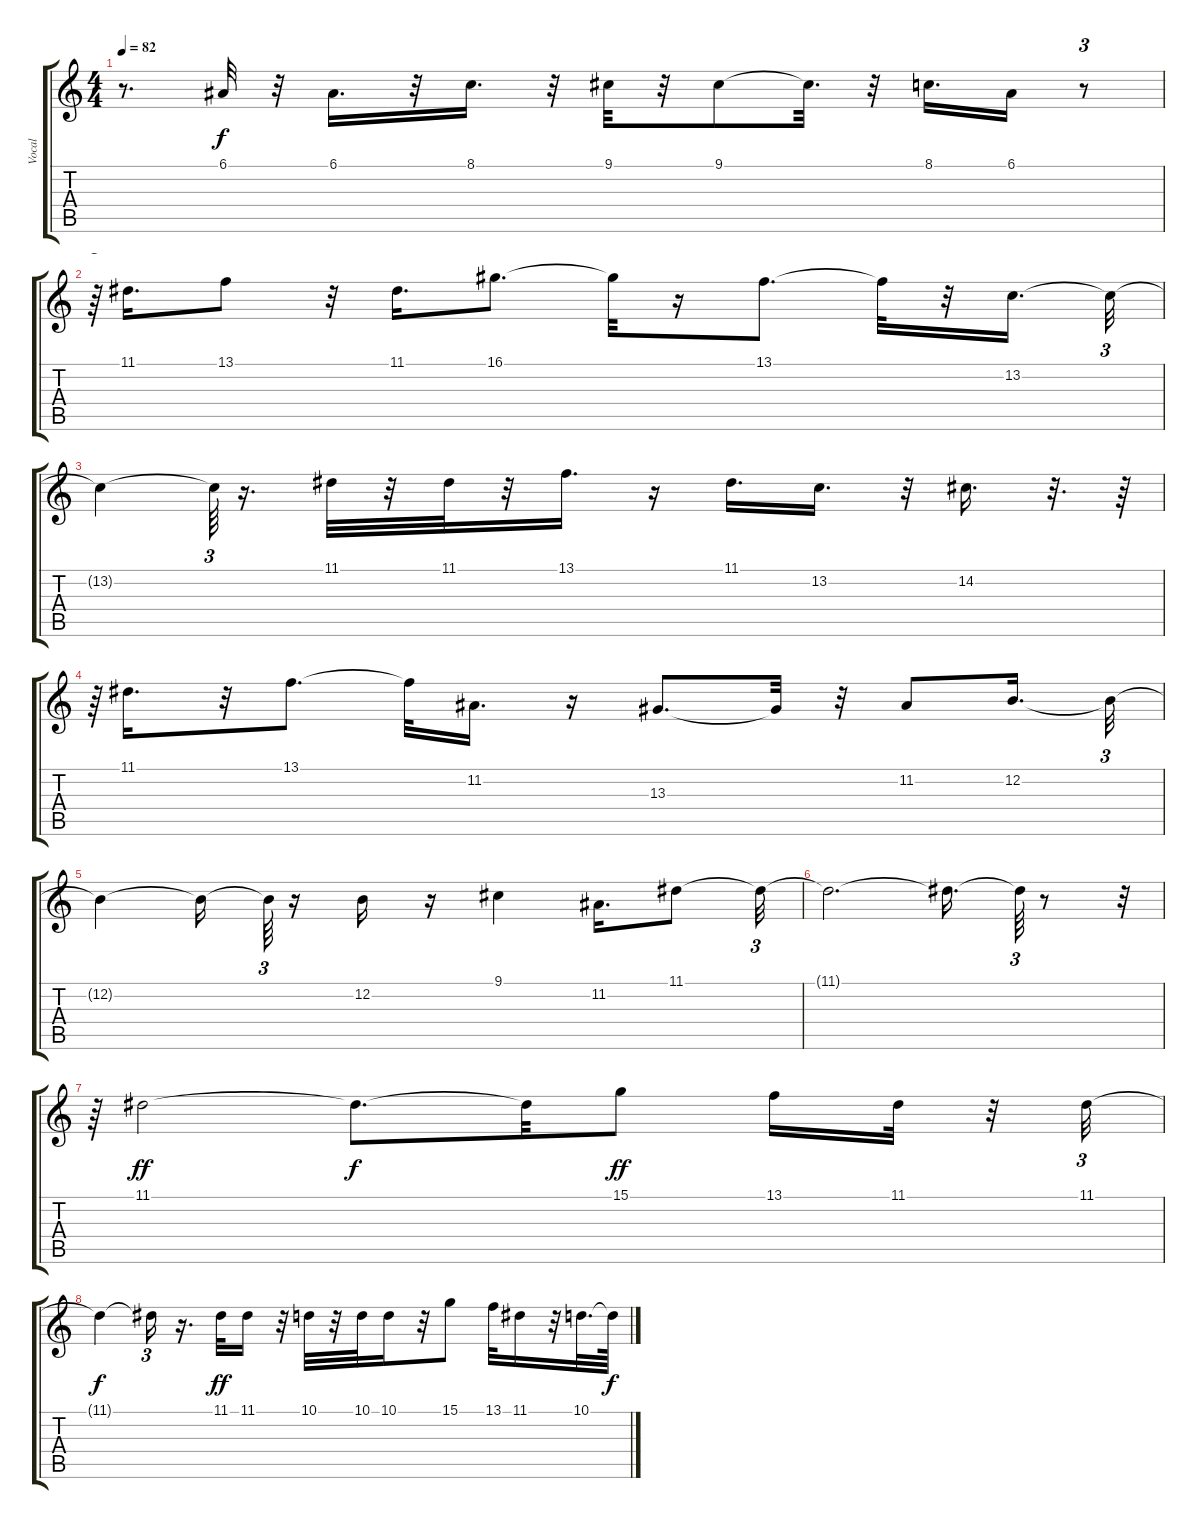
\track ("Vocal" "Vocal") {instrument tubularbells}
\staff {score tabs}
\tuning (E4 B3 G3 D3 A2 E2) {hide}
\ts (4 4)
\tempo 82
\clef g2
\ks c
r.8{d dy f} 6.1.32 r.32 6.1.16{d} r.32 8.1.16{d} r.32 9.1.32 r.32 9.1.8 9.1{t}.32{d} r.32 8.1.16{d} 6.1.16 r.8{tu (3 2)} |
r.64{tu (3 2)} 11.1.16{d} 13.1.8 r.32 11.1.16{d} 16.1.8{d} 16.1{t}.32 r.16 13.1.8{d} 13.1{t}.32 r.32 13.2.16{d} 13.2{t}.32{tu (3 2)} |
13.2{t}.4 13.2{t}.64{tu (3 2)} r.16{d} 11.1.32 r.32 11.1.32 r.32 13.1.16{d} r.16 11.1.16{d} 13.2.16{d} r.32 14.2.16{d} r.32{d} r.64 |
r.64{tu (3 2)} 11.1.16{d} r.32 13.1.8{d} 13.1{t}.32 11.2.16{d} r.16 13.3.8{d} 13.3{t}.32 r.32 11.2.8 12.2.16{d} 12.2{t}.32{tu (3 2)} |
12.2{t}.4 12.2{t}.16 12.2{t}.64{tu (3 2)} r.16 12.2.16 r.16 9.1.4 11.2.16{d} 11.1.8 11.1{t}.32{tu (3 2)} |
11.1{t}.2{d} 11.1{t}.16{d} 11.1{t}.64{tu (3 2)} r.8 r.32{tu (3 2)} |
r.64{tu (3 2)} 11.1.2{dy ff} 11.1{t}.8{d dy f} 11.1{t}.32 15.1.8{dy ff} 13.1.16 11.1.32 r.32 11.1.32{tu (3 2)} |
11.1{t}.4{dy f} 11.1{t}.16{tu (3 2)} r.16{d} 11.1.32{dy ff} 11.1.16 r.32 10.1.32 r.32 10.1.32 10.1.16 r.32 15.1.8 13.1.32 11.1.16 r.32 10.1.32{d} 10.1{t}.64{dy f}
